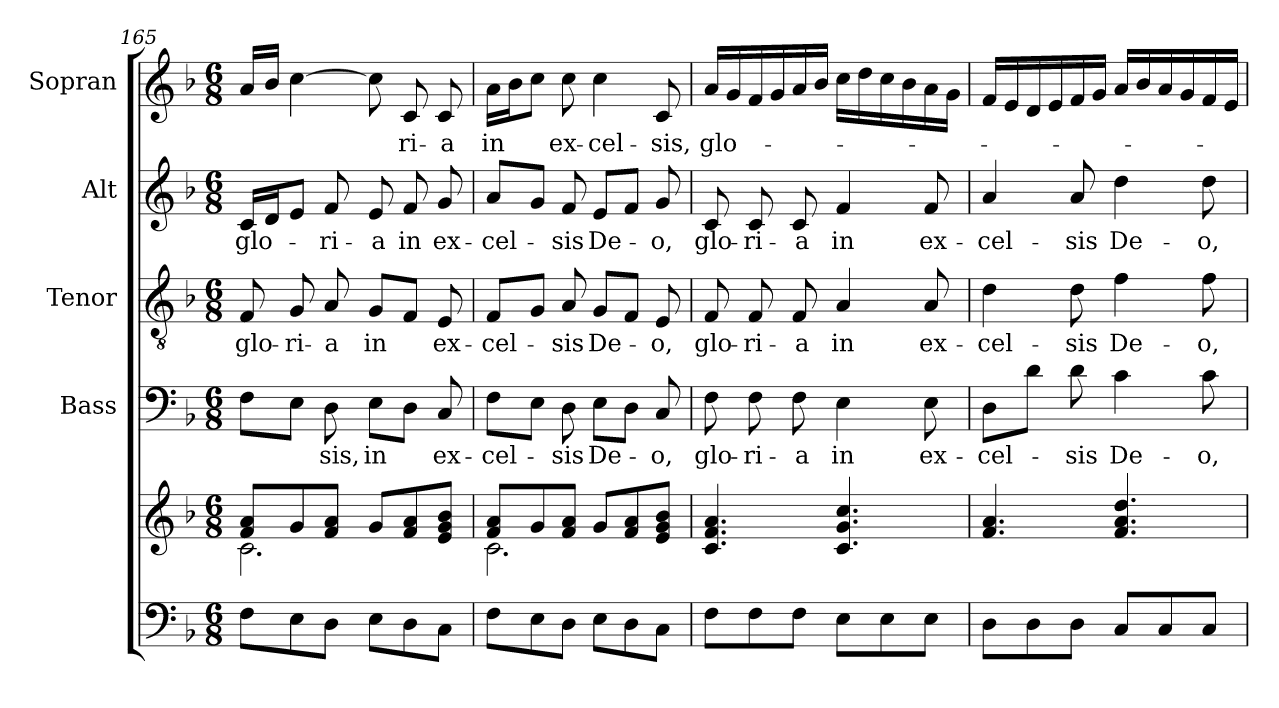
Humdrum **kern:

**kern	**kern	**kern	**text	**kern	**text	**kern	**text	**kern	**text
*part5	*part5	*part4	*part4	*part3	*part3	*part2	*part2	*part1	*part1
*staff6	*staff5	*staff4	*staff4	*staff3	*staff3	*staff2	*staff2	*staff1	*staff1
*	*	*I"Bass	*	*I"Tenor	*	*I"Alt	*	*I"Sopran	*
*	*	*I'B.	*	*I'T.	*	*I'A.	*	*I'S.	*
*clefF4	*clefG2	*clefF4	*	*clefGv2	*	*clefG2	*	*clefG2	*
*k[b-]	*k[b-]	*k[b-]	*	*k[b-]	*	*k[b-]	*	*k[b-]	*
*F:	*F:	*F:	*	*F:	*	*F:	*	*F:	*
*M6/8	*M6/8	*M6/8	*	*M6/8	*	*M6/8	*	*M6/8	*
=165	=165	=165	=165	=165	=165	=165	=165	=165	=165
*	*^	*	*	*	*	*	*	*	*
!	!	!	!	!	!	!LO:LY:b	!	!LO:LY:b	!	!
8F\L	8f/ 8a/L	2.c\	8F\L	.	8F/	glo-	16c/LL	glo-	16a/LL	.
.	.	.	.	.	.	.	16d/J	.	16b-/JJ	.
!	!	!	!	!	!	!LO:LY:b	!	!	!	!
8E\	8g/	.	8E\J	.	8G/	-ri-	8e/J	.	[4cc\	.
!	!	!	!	!LO:LY:b	!	!LO:LY:b	!	!LO:LY:b	!	!
8D\J	8f/ 8a/J	.	8D\	-sis,	8A/	-a	8f/	-ri-	.	.
!	!	!	!	!LO:LY:b	!	!LO:LY:b	!	!LO:LY:b	!	!
8E\L	8g/L	.	8E\L	in	8G/L	in	8e/	-a	8cc\]	.
!	!	!	!	!	!	!	!	!LO:LY:b	!	!LO:LY:b
8D\	8f/ 8a/	.	8D\J	.	8F/J	.	8f/	in	8c/	-ri-
!	!	!	!	!LO:LY:b	!	!LO:LY:b	!	!LO:LY:b	!	!LO:LY:b
8C\J	8e/ 8g/ 8b-/J	.	8C/	ex-	8E/	ex-	8g/	ex-	8c/	-a
=166	=166	=166	=166	=166	=166	=166	=166	=166	=166	=166
!	!	!	!	!LO:LY:b	!	!LO:LY:b	!	!LO:LY:b	!	!LO:LY:b
8F\L	8f/ 8a/L	2.c\	8F\L	-cel-	8F/L	-cel-	8a/L	-cel-	16a\LL	in
.	.	.	.	.	.	.	.	.	16b-\J	.
8E\	8g/	.	8E\J	.	8G/J	.	8g/J	.	8cc\J	.
!	!	!	!	!LO:LY:b	!	!LO:LY:b	!	!LO:LY:b	!	!LO:LY:b
8D\J	8f/ 8a/J	.	8D\	-sis	8A/	-sis	8f/	-sis	8cc\	ex-
!	!	!	!	!LO:LY:b	!	!LO:LY:b	!	!LO:LY:b	!	!LO:LY:b
8E\L	8g/L	.	8E\L	De-	8G/L	De-	8e/L	De-	4cc\	-cel-
8D\	8f/ 8a/	.	8D\J	.	8F/J	.	8f/J	.	.	.
!	!	!	!	!LO:LY:b	!	!LO:LY:b	!	!LO:LY:b	!	!LO:LY:b
8C\J	8e/ 8g/ 8b-/J	.	8C/	-o,	8E/	-o,	8g/	-o,	8c/	-sis,
*	*v	*v	*	*	*	*	*	*	*	*
=167	=167	=167	=167	=167	=167	=167	=167	=167	=167
!	!	!	!LO:LY:b	!	!LO:LY:b	!	!LO:LY:b	!	!LO:LY:b
8F\L	4.c/ 4.f/ 4.a/	8F\	glo-	8F/	glo-	8c/	glo-	16a/LL	glo-
.	.	.	.	.	.	.	.	16g/	.
!	!	!	!LO:LY:b	!	!LO:LY:b	!	!LO:LY:b	!	!
8F\	.	8F\	-ri-	8F/	-ri-	8c/	-ri-	16f/	.
.	.	.	.	.	.	.	.	16g/	.
!	!	!	!LO:LY:b	!	!LO:LY:b	!	!LO:LY:b	!	!
8F\J	.	8F\	-a	8F/	-a	8c/	-a	16a/	.
.	.	.	.	.	.	.	.	16b-/JJ	.
!	!	!	!LO:LY:b	!	!LO:LY:b	!	!LO:LY:b	!	!
8E\L	4.c/ 4.g/ 4.cc/	4E\	in	4A/	in	4f/	in	16cc\LL	.
.	.	.	.	.	.	.	.	16dd\	.
8E\	.	.	.	.	.	.	.	16cc\	.
.	.	.	.	.	.	.	.	16b-\	.
!	!	!	!LO:LY:b	!	!LO:LY:b	!	!LO:LY:b	!	!
8E\J	.	8E\	ex-	8A/	ex-	8f/	ex-	16a\	.
.	.	.	.	.	.	.	.	16g\JJ	.
!!LO:PB:g=z
=168	=168	=168	=168	=168	=168	=168	=168	=168	=168
!	!	!	!LO:LY:b	!	!LO:LY:b	!	!LO:LY:b	!	!
8D\L	4.f/ 4.a/	8D\L	-cel-	4d\	-cel-	4a/	-cel-	16f/LL	.
.	.	.	.	.	.	.	.	16e/	.
8D\	.	8d\J	.	.	.	.	.	16d/	.
.	.	.	.	.	.	.	.	16e/	.
!	!	!	!LO:LY:b	!	!LO:LY:b	!	!LO:LY:b	!	!
8D\J	.	8d\	-sis	8d\	-sis	8a/	-sis	16f/	.
.	.	.	.	.	.	.	.	16g/JJ	.
!	!	!	!LO:LY:b	!	!LO:LY:b	!	!LO:LY:b	!	!
8C/L	4.f/ 4.a/ 4.dd/	4c\	De-	4f\	De-	4dd\	De-	16a/LL	.
.	.	.	.	.	.	.	.	16b-/	.
8C/	.	.	.	.	.	.	.	16a/	.
.	.	.	.	.	.	.	.	16g/	.
!	!	!	!LO:LY:b	!	!LO:LY:b	!	!LO:LY:b	!	!
8C/J	.	8c\	-o,	8f\	-o,	8dd\	-o,	16f/	.
.	.	.	.	.	.	.	.	16e/JJ	.
=	=	=	=	=	=	=	=	=	=
*-	*-	*-	*-	*-	*-	*-	*-	*-	*-
